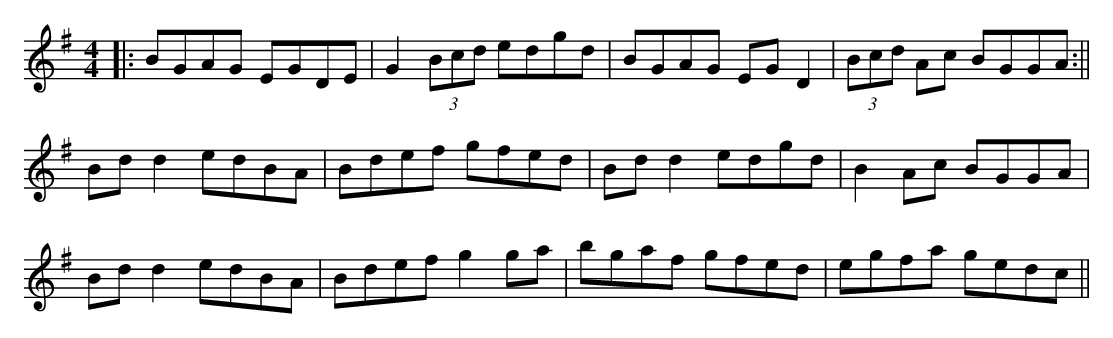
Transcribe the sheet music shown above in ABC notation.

X:1
M:4/4
K:G
||:BGAG EGDE|G2 (3Bcd edgd|BGAG EGD2|(3Bcd Ac BGGA:||
Bd d2 edBA|Bdef gfed |Bd d2 edgd |B2 Ac BGGA|
Bd d2 edBA |Bdef g2 ga|bgaf gfed| egfa gedc||
